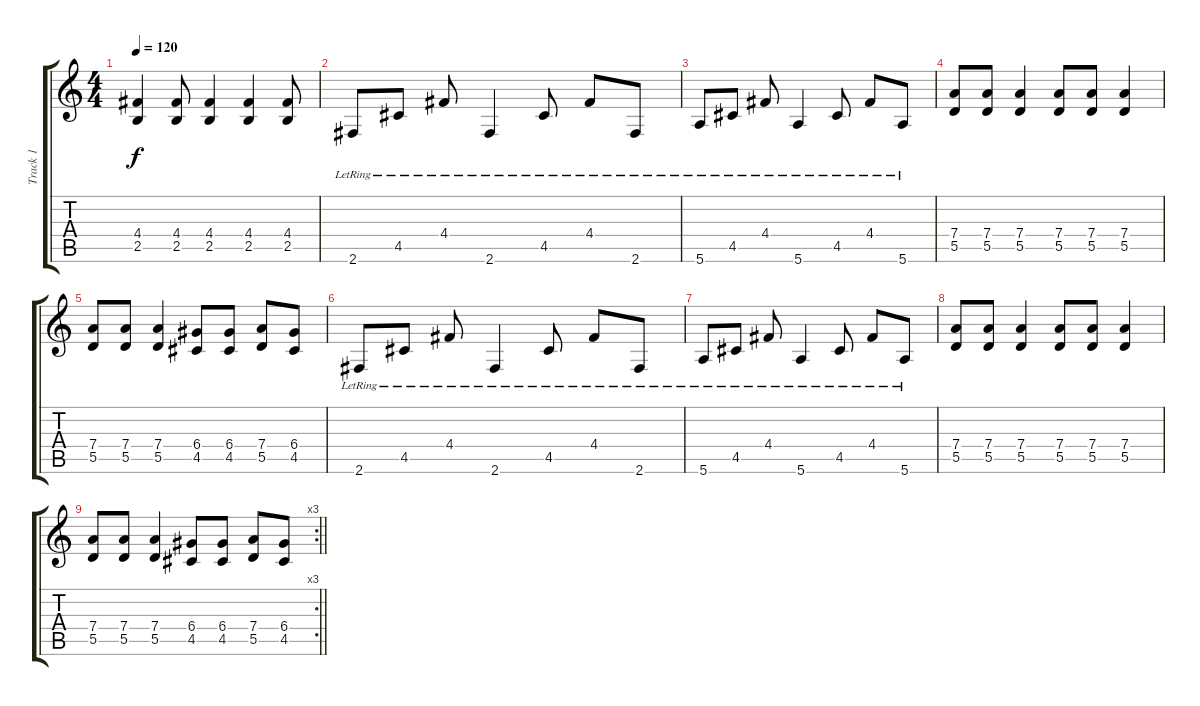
\track ("Track 1" "Track 1") {instrument distortionguitar}
\staff {score tabs}
\tuning (E4 B3 G3 D3 A2 E2) {hide}
\ts (4 4)
\tempo 120
\clef g2
\ks c
(4.4 2.5).4{dy f} (4.4 2.5).8 (4.4 2.5).4 (4.4 2.5).4 (4.4 2.5).8 |
2.6{lr}.8 4.5{lr}.8 4.4{lr}.8 2.6{lr}.4 4.5{lr}.8 4.4{lr}.8 2.6{lr}.8 |
5.6{lr}.8 4.5{lr}.8 4.4{lr}.8 5.6{lr}.4 4.5{lr}.8 4.4{lr}.8 5.6{lr}.8 |
(7.4 5.5).8 (7.4 5.5).8 (7.4 5.5).4 (7.4 5.5).8 (7.4 5.5).8 (7.4 5.5).4 |
(7.4 5.5).8 (7.4 5.5).8 (7.4 5.5).4 (6.4 4.5).8 (6.4 4.5).8 (7.4 5.5).8 (6.4 4.5).8 |
2.6{lr}.8 4.5{lr}.8 4.4{lr}.8 2.6{lr}.4 4.5{lr}.8 4.4{lr}.8 2.6{lr}.8 |
5.6{lr}.8 4.5{lr}.8 4.4{lr}.8 5.6{lr}.4 4.5{lr}.8 4.4{lr}.8 5.6{lr}.8 |
(7.4 5.5).8 (7.4 5.5).8 (7.4 5.5).4 (7.4 5.5).8 (7.4 5.5).8 (7.4 5.5).4 |
\rc 3
\barLineRight lightlight
(7.4 5.5).8 (7.4 5.5).8 (7.4 5.5).4 (6.4 4.5).8 (6.4 4.5).8 (7.4 5.5).8 (6.4 4.5).8
